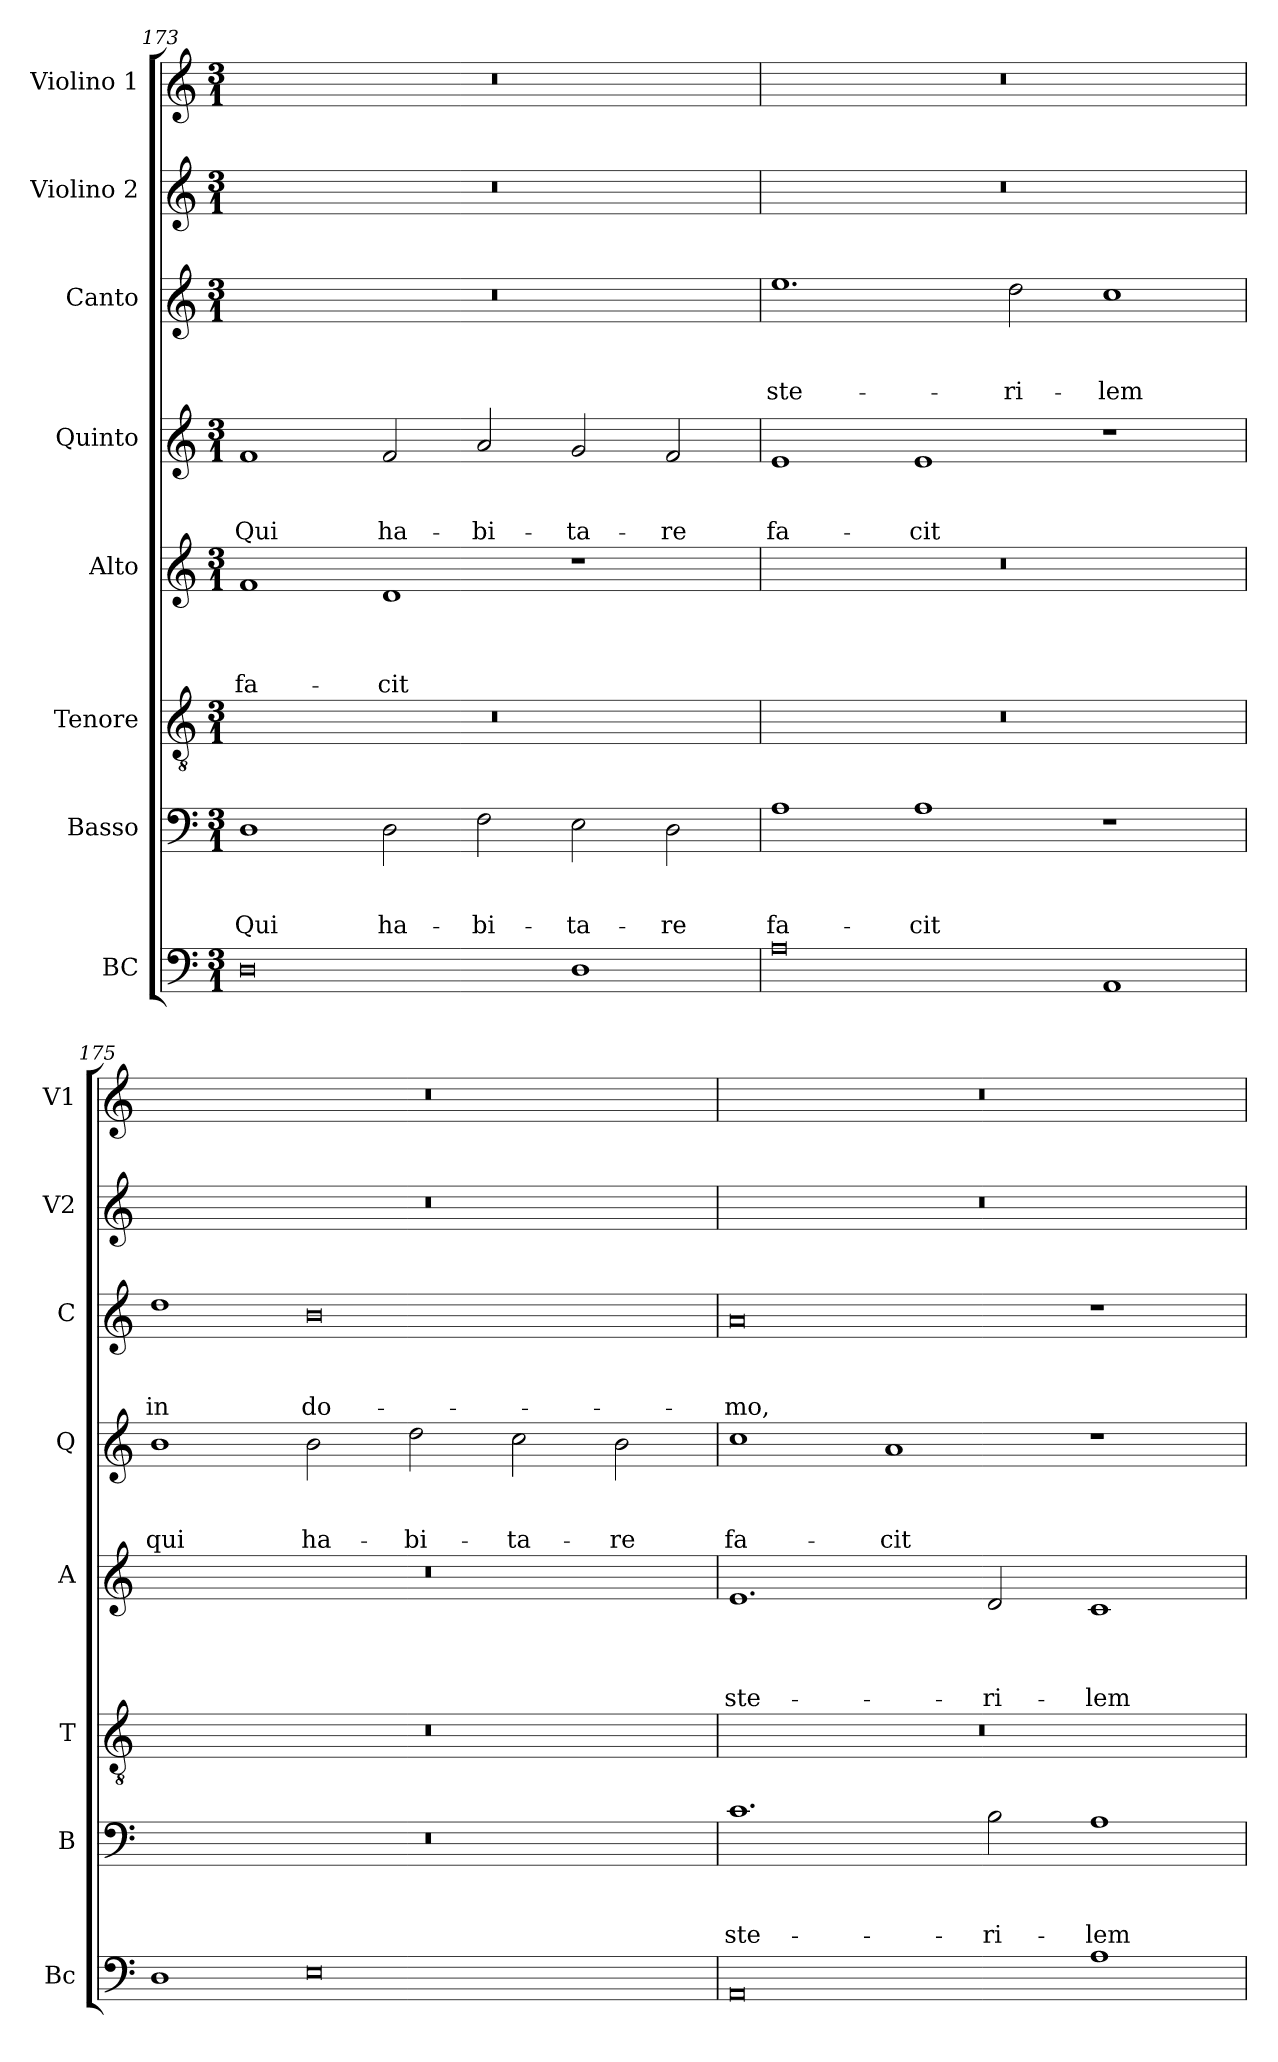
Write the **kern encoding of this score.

**kern	**kern	**text	**text	**text	**kern	**kern	**text	**text	**text	**text	**kern	**text	**text	**text	**kern	**text	**text	**text	**kern	**kern
*part8	*part7	*part7	*part7	*part7	*part6	*part5	*part5	*part5	*part5	*part5	*part4	*part4	*part4	*part4	*part3	*part3	*part3	*part3	*part2	*part1
*staff8	*staff7	*staff7	*staff7	*staff7	*staff6	*staff5	*staff5	*staff5	*staff5	*staff5	*staff4	*staff4	*staff4	*staff4	*staff3	*staff3	*staff3	*staff3	*staff2	*staff1
*I"BC	*I"Basso	*	*	*	*I"Tenore	*I"Alto	*	*	*	*	*I"Quinto	*	*	*	*I"Canto	*	*	*	*I"Violino 2	*I"Violino 1
*I'Bc	*I'B	*	*	*	*I'T	*I'A	*	*	*	*	*I'Q	*	*	*	*I'C	*	*	*	*I'V2	*I'V1
*clefF4	*clefF4	*	*	*	*clefGv2	*clefG2	*	*	*	*	*clefG2	*	*	*	*clefG2	*	*	*	*clefG2	*clefG2
*k[]	*k[]	*	*	*	*k[]	*k[]	*	*	*	*	*k[]	*	*	*	*k[]	*	*	*	*k[]	*k[]
*C:	*C:	*	*	*	*C:	*C:	*	*	*	*	*C:	*	*	*	*C:	*	*	*	*C:	*C:
*M3/1	*M3/1	*	*	*	*M3/1	*M3/1	*	*	*	*	*M3/1	*	*	*	*M3/1	*	*	*	*M3/1	*M3/1
=173	=173	=173	=173	=173	=173	=173	=173	=173	=173	=173	=173	=173	=173	=173	=173	=173	=173	=173	=173	=173
!	!	!	!	!LO:LY:b	!	!	!	!	!	!LO:LY:b	!	!	!	!LO:LY:b	!	!	!	!	!	!
0D	1D	.	.	Qui	0.r	1f	.	.	.	fa-	1f	.	.	Qui	0.r	.	.	.	0.r	0.r
!	!	!	!	!LO:LY:b	!	!	!	!	!	!LO:LY:b	!	!	!	!LO:LY:b	!	!	!	!	!	!
.	2D\	.	.	ha-	.	1d	.	.	.	-cit	2f/	.	.	ha-	.	.	.	.	.	.
!	!	!	!	!LO:LY:b	!	!	!	!	!	!	!	!	!	!LO:LY:b	!	!	!	!	!	!
.	2F\	.	.	-bi-	.	.	.	.	.	.	2a/	.	.	-bi-	.	.	.	.	.	.
!	!	!	!	!LO:LY:b	!	!	!	!	!	!	!	!	!	!LO:LY:b	!	!	!	!	!	!
1D	2E\	.	.	-ta-	.	1r	.	.	.	.	2g/	.	.	-ta-	.	.	.	.	.	.
!	!	!	!	!LO:LY:b	!	!	!	!	!	!	!	!	!	!LO:LY:b	!	!	!	!	!	!
.	2D\	.	.	-re	.	.	.	.	.	.	2f/	.	.	-re	.	.	.	.	.	.
=174	=174	=174	=174	=174	=174	=174	=174	=174	=174	=174	=174	=174	=174	=174	=174	=174	=174	=174	=174	=174
!	!	!	!	!LO:LY:b	!	!	!	!	!	!	!	!	!	!LO:LY:b	!	!	!	!LO:LY:b	!	!
0A	1A	.	.	fa-	0.r	0.r	.	.	.	.	1e	.	.	fa-	1.ee	.	.	ste-	0.r	0.r
!	!	!	!	!LO:LY:b	!	!	!	!	!	!	!	!	!	!LO:LY:b	!	!	!	!	!	!
.	1A	.	.	-cit	.	.	.	.	.	.	1e	.	.	-cit	.	.	.	.	.	.
!	!	!	!	!	!	!	!	!	!	!	!	!	!	!	!	!	!	!LO:LY:b	!	!
.	.	.	.	.	.	.	.	.	.	.	.	.	.	.	2dd\	.	.	-ri-	.	.
!	!	!	!	!	!	!	!	!	!	!	!	!	!	!	!	!	!	!LO:LY:b	!	!
1AA	1r	.	.	.	.	.	.	.	.	.	1r	.	.	.	1cc	.	.	-lem	.	.
=175	=175	=175	=175	=175	=175	=175	=175	=175	=175	=175	=175	=175	=175	=175	=175	=175	=175	=175	=175	=175
!	!	!	!	!	!	!	!	!	!	!	!	!	!	!LO:LY:b	!	!	!	!LO:LY:b	!	!
1D	0.r	.	.	.	0.r	0.r	.	.	.	.	1b	.	.	qui	1dd	.	.	in	0.r	0.r
!	!	!	!	!	!	!	!	!	!	!	!	!	!	!LO:LY:b	!	!	!	!LO:LY:b	!	!
0E	.	.	.	.	.	.	.	.	.	.	2b\	.	.	ha-	0b	.	.	do-	.	.
!	!	!	!	!	!	!	!	!	!	!	!	!	!	!LO:LY:b	!	!	!	!	!	!
.	.	.	.	.	.	.	.	.	.	.	2dd\	.	.	-bi-	.	.	.	.	.	.
!	!	!	!	!	!	!	!	!	!	!	!	!	!	!LO:LY:b	!	!	!	!	!	!
.	.	.	.	.	.	.	.	.	.	.	2cc\	.	.	-ta-	.	.	.	.	.	.
!	!	!	!	!	!	!	!	!	!	!	!	!	!	!LO:LY:b	!	!	!	!	!	!
.	.	.	.	.	.	.	.	.	.	.	2b\	.	.	-re	.	.	.	.	.	.
=176	=176	=176	=176	=176	=176	=176	=176	=176	=176	=176	=176	=176	=176	=176	=176	=176	=176	=176	=176	=176
!	!	!	!	!LO:LY:b	!	!	!	!	!	!LO:LY:b	!	!	!	!LO:LY:b	!	!	!	!LO:LY:b	!	!
0AA	1.c	.	.	ste-	0.r	1.e	.	.	.	ste-	1cc	.	.	fa-	0a	.	.	-mo,	0.r	0.r
!	!	!	!	!	!	!	!	!	!	!	!	!	!	!LO:LY:b	!	!	!	!	!	!
.	.	.	.	.	.	.	.	.	.	.	1a	.	.	-cit	.	.	.	.	.	.
!	!	!	!	!LO:LY:b	!	!	!	!	!	!LO:LY:b	!	!	!	!	!	!	!	!	!	!
.	2B\	.	.	-ri-	.	2d/	.	.	.	-ri-	.	.	.	.	.	.	.	.	.	.
!	!	!	!	!LO:LY:b	!	!	!	!	!	!LO:LY:b	!	!	!	!	!	!	!	!	!	!
1A	1A	.	.	-lem	.	1c	.	.	.	-lem	1r	.	.	.	1r	.	.	.	.	.
=	=	=	=	=	=	=	=	=	=	=	=	=	=	=	=	=	=	=	=	=
*-	*-	*-	*-	*-	*-	*-	*-	*-	*-	*-	*-	*-	*-	*-	*-	*-	*-	*-	*-	*-
